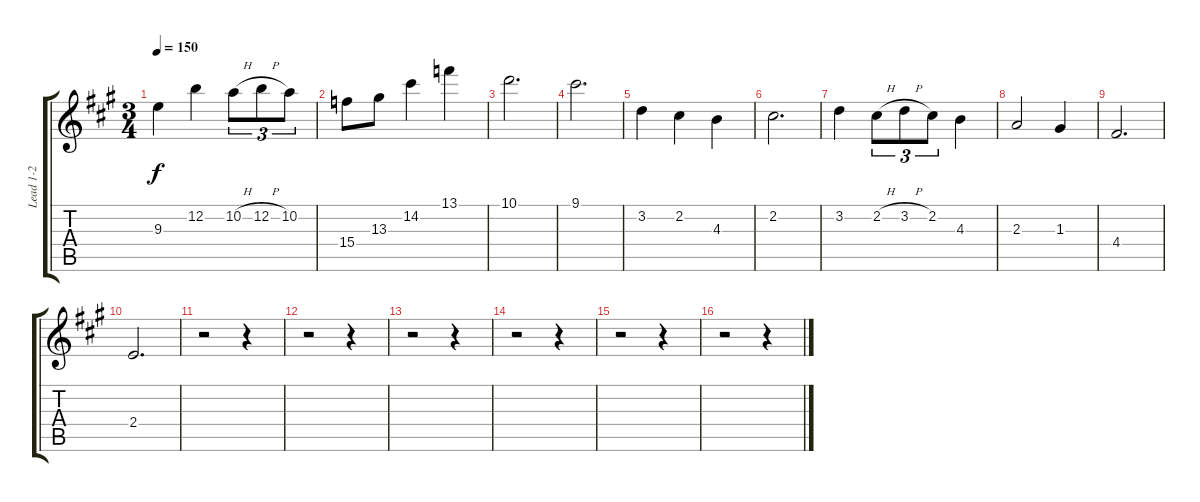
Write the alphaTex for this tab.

\track ("Lead 1-2" "Lead 1-2") {instrument acousticguitarsteel}
\staff {score tabs}
\tuning (E4 B3 G3 D3 A2 E2) {hide}
\ts (3 4)
\tempo 150
\clef g2
\ks f#minor
9.3.4{dy f} 12.2.4 10.2{h}.8{tu (3 2)} 12.2{h}.8{tu (3 2)} 10.2.8{tu (3 2)} |
15.4.8 13.3.8 14.2.4 13.1.4 |
10.1.2{d} |
9.1.2{d} |
3.2.4 2.2.4 4.3.4 |
2.2.2{d} |
3.2.4 2.2{h}.8{tu (3 2)} 3.2{h}.8{tu (3 2)} 2.2.8{tu (3 2)} 4.3.4 |
2.3.2 1.3.4 |
4.4.2{d} |
2.4.2{d} |
r.2 r.4 |
r.2 r.4 |
r.2 r.4 |
r.2 r.4 |
r.2 r.4 |
r.2 r.4
